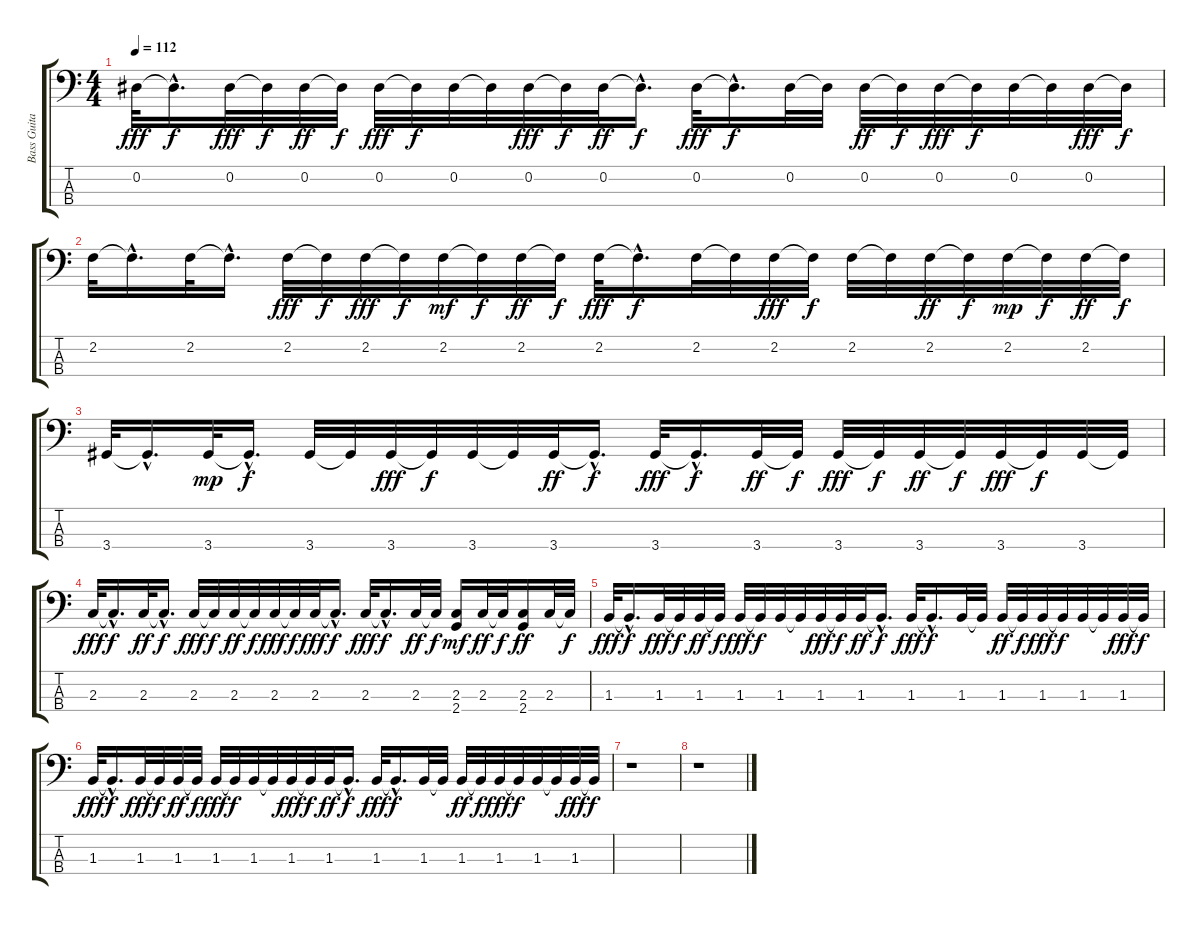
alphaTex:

\track ("Bass Guitar" "Bass Guita") {instrument electricbassfinger}
\staff {score tabs}
\tuning (Ab2 Eb2 Bb1 F1) {hide}
\ts (4 4)
\tempo 112
\clef f4
\ks c
0.2.32{dy fff} 0.2{hac t}.16{d dy f} 0.2.32{dy fff} 0.2{t}.32{dy f} 0.2.32{dy ff} 0.2{t}.32{dy f} 0.2.32{dy fff} 0.2{t}.32{dy f} 0.2.32 0.2{t}.32 0.2.32{dy fff} 0.2{t}.32{dy f} 0.2.32{dy ff} 0.2{hac t}.16{d dy f} 0.2.32{dy fff} 0.2{hac t}.16{d dy f} 0.2.32 0.2{t}.32 0.2.32{dy ff} 0.2{t}.32{dy f} 0.2.32{dy fff} 0.2{t}.32{dy f} 0.2.32 0.2{t}.32 0.2.32{dy fff} 0.2{t}.32{dy f} |
2.2.32 2.2{hac t}.16{d} 2.2.32 2.2{hac t}.16{d} 2.2.32{dy fff} 2.2{t}.32{dy f} 2.2.32{dy fff} 2.2{t}.32{dy f} 2.2.32{dy mf} 2.2{t}.32{dy f} 2.2.32{dy ff} 2.2{t}.32{dy f} 2.2.32{dy fff} 2.2{hac t}.16{d dy f} 2.2.32 2.2{t}.32 2.2.32{dy fff} 2.2{t}.32{dy f} 2.2.32 2.2{t}.32 2.2.32{dy ff} 2.2{t}.32{dy f} 2.2.32{dy mp} 2.2{t}.32{dy f} 2.2.32{dy ff} 2.2{t}.32{dy f} |
3.4.32 3.4{hac t}.16{d} 3.4.32{dy mp} 3.4{hac t}.16{d dy f} 3.4.32 3.4{t}.32 3.4.32{dy fff} 3.4{t}.32{dy f} 3.4.32 3.4{t}.32 3.4.32{dy ff} 3.4{hac t}.16{d dy f} 3.4.32{dy fff} 3.4{hac t}.16{d dy f} 3.4.32{dy ff} 3.4{t}.32{dy f} 3.4.32{dy fff} 3.4{t}.32{dy f} 3.4.32{dy ff} 3.4{t}.32{dy f} 3.4.32{dy fff} 3.4{t}.32{dy f} 3.4.32 3.4{t}.32 |
2.3.32{dy fff} 2.3{hac t}.16{d dy f} 2.3.32{dy ff} 2.3{hac t}.16{d dy f} 2.3.32{dy fff} 2.3{t}.32{dy f} 2.3.32{dy ff} 2.3{t}.32{dy f} 2.3.32{dy fff} 2.3{t}.32{dy f} 2.3.32{dy fff} 2.3{hac t}.16{d dy f} 2.3.32{dy fff} 2.3{hac t}.16{d dy f} 2.3.32{dy ff} 2.3{t}.32{dy f} (2.3 2.4).16{dy mf} 2.3.32{dy ff} 2.3{t}.32{dy f} (2.3 2.4).16{dy ff} 2.3.32 2.3{t}.32{dy f} |
1.3.32{dy fff} 1.3{hac t}.16{d dy f} 1.3.32{dy fff} 1.3{t}.32{dy f} 1.3.32{dy ff} 1.3{t}.32{dy f} 1.3.32{dy fff} 1.3{t}.32{dy f} 1.3.32 1.3{t}.32 1.3.32{dy fff} 1.3{t}.32{dy f} 1.3.32{dy ff} 1.3{hac t}.16{d dy f} 1.3.32{dy fff} 1.3{hac t}.16{d dy f} 1.3.32 1.3{t}.32 1.3.32{dy ff} 1.3{t}.32{dy f} 1.3.32{dy fff} 1.3{t}.32{dy f} 1.3.32 1.3{t}.32 1.3.32{dy fff} 1.3{t}.32{dy f} |
1.3.32{dy fff} 1.3{hac t}.16{d dy f} 1.3.32{dy fff} 1.3{t}.32{dy f} 1.3.32{dy ff} 1.3{t}.32{dy f} 1.3.32{dy fff} 1.3{t}.32{dy f} 1.3.32 1.3{t}.32 1.3.32{dy fff} 1.3{t}.32{dy f} 1.3.32{dy ff} 1.3{hac t}.16{d dy f} 1.3.32{dy fff} 1.3{hac t}.16{d dy f} 1.3.32 1.3{t}.32 1.3.32{dy ff} 1.3{t}.32{dy f} 1.3.32{dy fff} 1.3{t}.32{dy f} 1.3.32 1.3{t}.32 1.3.32{dy fff} 1.3{t}.32{dy f} |
r.1 |
r.1
